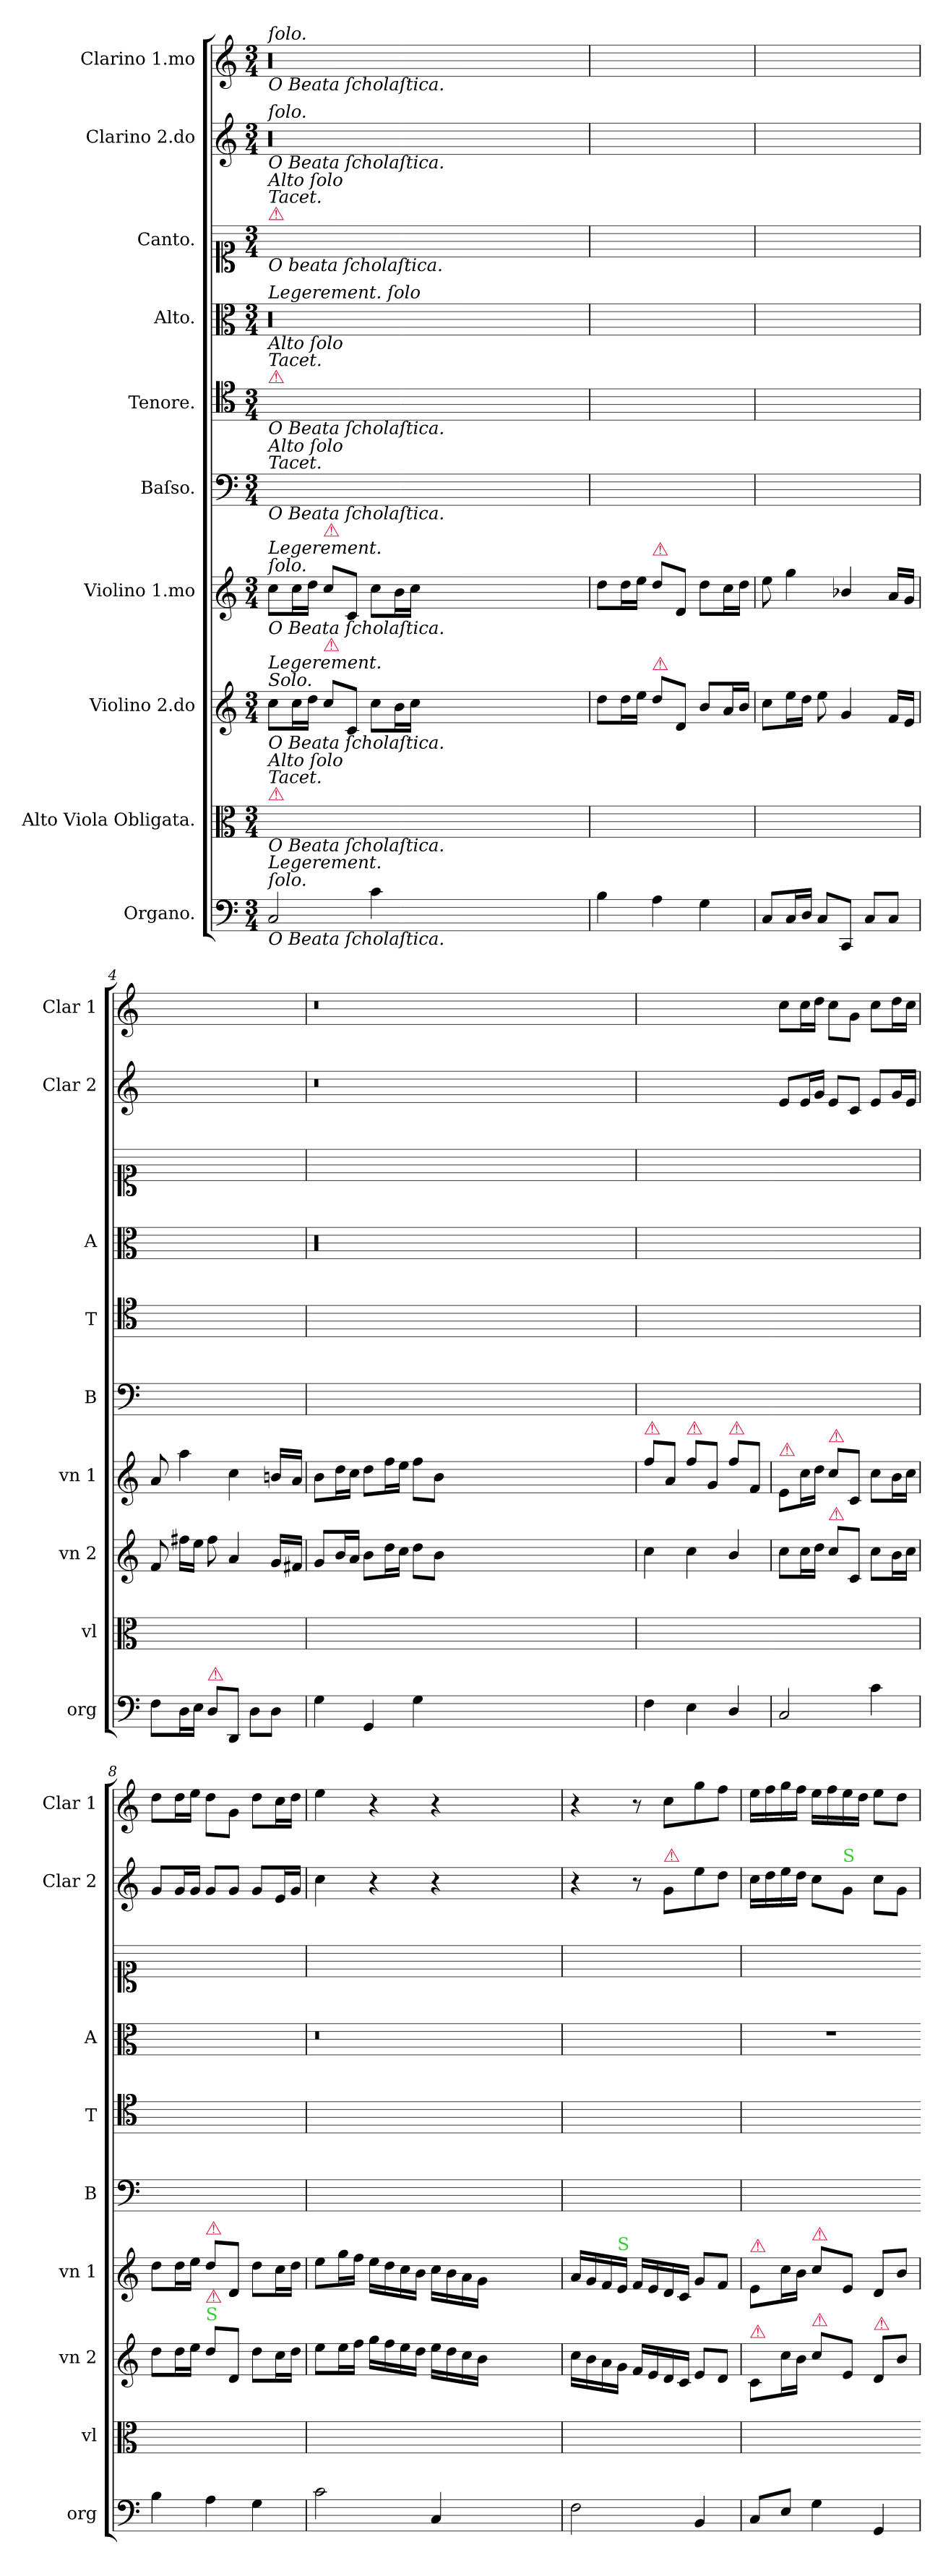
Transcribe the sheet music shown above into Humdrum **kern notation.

**kern	**kern	**kern	**kern	**kern	**kern	**kern	**kern	**kern	**kern
*part10	*part9	*part8	*part7	*part6	*part5	*part4	*part3	*part2	*part1
*staff10	*staff9	*staff8	*staff7	*staff6	*staff5	*staff4	*staff3	*staff2	*staff1
*I"Organo.	*I"Alto Viola Obligata.	*I"Violino 2.do	*I"Violino 1.mo	*I"Baſso.	*I"Tenore.	*I"Alto.	*I"Canto.	*I"Clarino 2.do	*I"Clarino 1.mo
*I'org	*I'vl	*I'vn 2	*I'vn 1	*I'B	*I'T	*I'A	*	*I'Clar 2	*I'Clar 1
*clefF4	*clefC3	*clefG2	*clefG2	*clefF4	*clefC4	*clefC3	*clefC1	*clefG2	*clefG2
*k[]	*k[]	*k[]	*k[]	*k[]	*k[]	*k[]	*k[]	*k[]	*k[]
*M3/4	*M3/4	*M3/4	*M3/4	*M3/4	*M3/4	*M3/4	*M3/4	*M3/4	*M3/4
=1	=1	=1	=1	=1	=1	=1	=1	=1	=1
!	!	!	!	!	!	!	!	!	!LO:TX:a:i:t=ſolo.
!	!	!	!	!	!	!	!	!	!LO:TX:b:i:t=O Beata ſcholaſtica.
!	!	!	!	!	!	!	!	!LO:TX:a:i:t=ſolo.	!
!	!	!	!	!	!	!	!	!LO:TX:b:i:t=O Beata ſcholaſtica.	!
!	!	!	!	!	!	!	!LO:TX:a:color=crimson:t=⚠	!	!
!	!	!	!	!	!	!	!LO:TX:a:i:t=Alto ſolo \nTacet.	!	!
!	!	!	!	!	!	!	!LO:TX:b:i:t=O beata ſcholaſtica.	!	!
!	!	!	!	!	!	!LO:TX:a:i:t=Legerement. ſolo	!	!	!
!	!	!	!	!	!LO:TX:a:color=crimson:t=⚠	!	!	!	!
!	!	!	!	!	!LO:TX:a:i:t=Alto ſolo \nTacet.	!	!	!	!
!	!	!	!	!	!LO:TX:b:i:t=O Beata ſcholaſtica.	!	!	!	!
!	!	!	!	!LO:TX:a:i:t=Alto ſolo \nTacet.	!	!	!	!	!
!	!	!	!	!LO:TX:b:i:t=O Beata ſcholaſtica.	!	!	!	!	!
!	!	!	!LO:TX:b:i:t=O Beata ſcholaſtica.	!	!	!	!	!	!
!	!	!	!LO:TX:a:i:t=ſolo.	!	!	!	!	!	!
!	!	!	!LO:TX:a:i:t=Legerement.	!	!	!	!	!	!
!	!	!LO:TX:b:i:t=O Beata ſcholaſtica.	!	!	!	!	!	!	!
!	!	!LO:TX:a:i:t=Solo.	!	!	!	!	!	!	!
!	!	!LO:TX:a:i:t=Legerement.	!	!	!	!	!	!	!
!	!LO:TX:a:color=crimson:t=⚠	!	!	!	!	!	!	!	!
!	!LO:TX:a:i:t=Alto ſolo \nTacet.	!	!	!	!	!	!	!	!
!	!LO:TX:b:i:t=O Beata ſcholaſtica.	!	!	!	!	!	!	!	!
!LO:TX:a:i:t=ſolo.	!	!	!	!	!	!	!	!	!
!LO:TX:b:i:t=O Beata ſcholaſtica.	!	!	!	!	!	!	!	!	!
!LO:TX:a:i:t=Legerement.	!	!	!	!	!	!	!	!	!
!	!	!	!	!	!	!LO:N:vis=00	!	!LO:N:vis=00	!LO:N:vis=00
2C/	2.ryy	8cc\L	8cc\L	2.ryy	2.ryy	0.r	2.ryy	0.r	0.r
.	.	16cc\L	16cc\L	.	.	.	.	.	.
.	.	16dd\JJ	16dd\JJ	.	.	.	.	.	.
!	!	!	!LO:TX:a:color=crimson:t=⚠	!	!	!	!	!	!
!	!	!LO:TX:a:color=crimson:t=⚠	!	!	!	!	!	!	!
.	.	8cc\L	8cc\L	.	.	.	.	.	.
.	.	8c/J	8c/J	.	.	.	.	.	.
4c\	.	8cc\L	8cc\L	.	.	.	.	.	.
.	.	16b\L	16b\L	.	.	.	.	.	.
.	.	16cc\JJ	16cc\JJ	.	.	.	.	.	.
0ryy	0ryy	0ryy	0ryy	0ryy	0ryy	.	0ryy	.	.
4ryy	4ryy	4ryy	4ryy	4ryy	4ryy	.	4ryy	.	.
=2	=2	=2	=2	=2	=2	=2	=2	=2	=2
4B\	2.ryy	8dd\L	8dd\L	2.ryy	2.ryy	2.ryy	2.ryy	2.ryy	2.ryy
.	.	16dd\L	16dd\L	.	.	.	.	.	.
.	.	16ee\JJ	16ee\JJ	.	.	.	.	.	.
!	!	!	!LO:TX:a:color=crimson:t=⚠	!	!	!	!	!	!
!	!	!LO:TX:a:color=crimson:t=⚠	!	!	!	!	!	!	!
4A\	.	8dd\L	8dd\L	.	.	.	.	.	.
.	.	8d/J	8d/J	.	.	.	.	.	.
4G\	.	8b/L	8dd\L	.	.	.	.	.	.
.	.	16a/L	16cc\L	.	.	.	.	.	.
.	.	16b/JJ	16dd\JJ	.	.	.	.	.	.
=3	=3	=3	=3	=3	=3	=3	=3	=3	=3
8C/L	2.ryy	8cc\L	8ee\	2.ryy	2.ryy	2.ryy	2.ryy	2.ryy	2.ryy
16C/L	.	16ee\L	4gg\	.	.	.	.	.	.
16D/JJ	.	16dd\JJ	.	.	.	.	.	.	.
8C/L	.	8ee\	.	.	.	.	.	.	.
8CC/J	.	4g/	4b-X/	.	.	.	.	.	.
8C/L	.	.	.	.	.	.	.	.	.
8C/J	.	16f/LL	16a/LL	.	.	.	.	.	.
.	.	16e/JJ	16g/JJ	.	.	.	.	.	.
=4	=4	=4	=4	=4	=4	=4	=4	=4	=4
8F\L	2.ryy	8f/	8a/	2.ryy	2.ryy	2.ryy	2.ryy	2.ryy	2.ryy
16D\L	.	16ff#X\LL	4aa\	.	.	.	.	.	.
16E\JJ	.	16ee\JJ	.	.	.	.	.	.	.
!LO:TX:a:color=crimson:t=⚠	!	!	!	!	!	!	!	!	!
8D\L	.	8ff#\	.	.	.	.	.	.	.
8DD/J	.	4a/	4cc\	.	.	.	.	.	.
8D\L	.	.	.	.	.	.	.	.	.
8D\J	.	16g/LL	16bn/LL	.	.	.	.	.	.
.	.	16f#X/JJ	16a/JJ	.	.	.	.	.	.
=5	=5	=5	=5	=5	=5	=5	=5	=5	=5
!	!	!	!	!	!	!LO:N:vis=00	!	!LO:N:vis=0	!LO:N:vis=0
4G\	2.ryy	8g/L	8b\L	2.ryy	2.ryy	0.r	2.ryy	1.r	1.r
.	.	16b/L	16dd\L	.	.	.	.	.	.
.	.	16a/JJ	16cc\JJ	.	.	.	.	.	.
4GG/	.	8b\L	8dd\L	.	.	.	.	.	.
.	.	16dd\L	16ff\L	.	.	.	.	.	.
.	.	16cc\JJ	16ee\JJ	.	.	.	.	.	.
4G\	.	8dd\L	8ff\L	.	.	.	.	.	.
.	.	8b\J	8b\J	.	.	.	.	.	.
0ryy	0ryy	0ryy	0ryy	0ryy	0ryy	.	0ryy	.	.
.	.	.	.	.	.	.	.	1.ryy	1.ryy
4ryy	4ryy	4ryy	4ryy	4ryy	4ryy	.	4ryy	.	.
=6	=6	=6	=6	=6	=6	=6	=6	=6	=6
!	!	!	!LO:TX:a:color=crimson:t=⚠	!	!	!	!	!	!
4F\	2.ryy	4cc\	8ff\L	2.ryy	2.ryy	2.ryy	2.ryy	2.ryy	2.ryy
.	.	.	8a/J	.	.	.	.	.	.
!	!	!	!LO:TX:a:color=crimson:t=⚠	!	!	!	!	!	!
4E\	.	4cc\	8ff\L	.	.	.	.	.	.
.	.	.	8g/J	.	.	.	.	.	.
!	!	!	!LO:TX:a:color=crimson:t=⚠	!	!	!	!	!	!
4D/	.	4b/	8ff\L	.	.	.	.	.	.
.	.	.	8f/J	.	.	.	.	.	.
=7	=7	=7	=7	=7	=7	=7	=7	=7-	=7-
!	!	!	!LO:TX:a:color=crimson:t=⚠	!	!	!	!	!	!
2C/	2.ryy	8cc\L	8e/L	2.ryy	2.ryy	2.ryy	2.ryy	8e/L	8cc\L
.	.	16cc\L	16cc\L	.	.	.	.	16e/L	16cc\L
.	.	16dd\JJ	16dd\JJ	.	.	.	.	16g/JJ	16dd\JJ
!	!	!	!LO:TX:a:color=crimson:t=⚠	!	!	!	!	!	!
!	!	!LO:TX:a:color=crimson:t=⚠	!	!	!	!	!	!	!
.	.	8cc\L	8cc\L	.	.	.	.	8e/L	8cc\L
.	.	8c/J	8c/J	.	.	.	.	8c/J	8g\J
4c\	.	8cc\L	8cc\L	.	.	.	.	8e/L	8cc\L
.	.	16b\L	16b\L	.	.	.	.	16g/L	16dd\L
.	.	16cc\JJ	16cc\JJ	.	.	.	.	16e/JJ	16cc\JJ
=8	=8	=8	=8	=8	=8	=8	=8	=8	=8
4B\	2.ryy	8dd\L	8dd\L	2.ryy	2.ryy	2.ryy	2.ryy	8g/L	8dd\L
.	.	16dd\L	16dd\L	.	.	.	.	16g/L	16dd\L
.	.	16ee\JJ	16ee\JJ	.	.	.	.	16g/JJ	16ee\JJ
!	!	!	!LO:TX:a:color=crimson:t=⚠	!	!	!	!	!	!
!	!	!LO:TX:a:color=limegreen:t=S	!	!	!	!	!	!	!
!	!	!LO:TX:a:color=crimson:t=⚠	!	!	!	!	!	!	!
4A\	.	8dd\L	8dd\L	.	.	.	.	8g/L	8dd\L
.	.	8d/J	8d/J	.	.	.	.	8g/J	8g\J
4G\	.	8dd\L	8dd\L	.	.	.	.	8g/L	8dd\L
.	.	16cc\L	16cc\L	.	.	.	.	16e/L	16cc\L
.	.	16dd\JJ	16dd\JJ	.	.	.	.	16g/JJ	16dd\JJ
=9	=9	=9	=9	=9	=9	=9	=9	=9	=9
!	!	!	!	!	!	!LO:N:vis=0	!	!	!
2c\	2.ryy	8ee\L	8ee\L	2.ryy	2.ryy	1.r	2.ryy	4cc\	4ee\
.	.	16ee\L	16gg\L	.	.	.	.	.	.
.	.	16ff\JJ	16ff\JJ	.	.	.	.	.	.
.	.	16gg\LL	16ee\LL	.	.	.	.	4r	4r
.	.	16ff\	16dd\	.	.	.	.	.	.
.	.	16ee\	16cc\	.	.	.	.	.	.
.	.	16dd\JJ	16b\JJ	.	.	.	.	.	.
4C/	.	16ee\LL	16cc\LL	.	.	.	.	4r	4r
.	.	16dd\	16b\	.	.	.	.	.	.
.	.	16cc\	16a\	.	.	.	.	.	.
.	.	16b\JJ	16g\JJ	.	.	.	.	.	.
2.ryy	2.ryy	2.ryy	2.ryy	2.ryy	2.ryy	.	2.ryy	2.ryy	2.ryy
=10	=10	=10	=10	=10	=10	=10	=10	=10	=10
2F\	2.ryy	16cc\LL	16a/LL	2.ryy	2.ryy	2.ryy	2.ryy	4r	4r
.	.	16b\	16g/	.	.	.	.	.	.
.	.	16a\	16f/	.	.	.	.	.	.
!	!	!	!LO:TX:a:color=limegreen:t=S	!	!	!	!	!	!
.	.	16g\JJ	16e/JJ	.	.	.	.	.	.
.	.	16f/LL	16f/LL	.	.	.	.	8r	8r
.	.	16e/	16e/	.	.	.	.	.	.
!	!	!	!	!	!	!	!	!LO:TX:a:color=crimson:t=⚠	!
.	.	16d/	16d/	.	.	.	.	8g/L	8cc\L
.	.	16c/JJ	16c/JJ	.	.	.	.	.	.
4BB/	.	8e/L	8g/L	.	.	.	.	8ee\	8gg\
.	.	8d/J	8f/J	.	.	.	.	8dd\J	8ff\J
=11	=11	=11	=11	=11	=11	=11	=11	=11	=11
!	!	!	!LO:TX:a:color=crimson:t=⚠	!	!	!	!	!	!
!	!	!LO:TX:a:color=crimson:t=⚠	!	!	!	!	!	!	!
8C/L	2.ryy	8c/L	8e/L	2.ryy	2.ryy	2.r	2.ryy	16cc\LL	16ee\LL
.	.	.	.	.	.	.	.	16dd\	16ff\
8E/J	.	16cc\L	16cc\L	.	.	.	.	16ee\	16gg\
.	.	16b\JJ	16b\JJ	.	.	.	.	16dd\JJ	16ff\JJ
!	!	!	!LO:TX:a:color=crimson:t=⚠	!	!	!	!	!	!
!	!	!LO:TX:a:color=crimson:t=⚠	!	!	!	!	!	!	!
4G\	.	8cc\L	8cc/L	.	.	.	.	8cc\L	16ee\LL
.	.	.	.	.	.	.	.	.	16ff\
!	!	!	!	!	!	!	!	!LO:TX:a:color=limegreen:t=S	!
.	.	8e/J	8e/J	.	.	.	.	8g\J	16ee\
.	.	.	.	.	.	.	.	.	16dd\JJ
!	!	!LO:TX:a:color=crimson:t=⚠	!	!	!	!	!	!	!
4GG/	.	8d/L	8d/L	.	.	.	.	8cc\L	8ee\L
.	.	8b\J	8b/J	.	.	.	.	8g\J	8dd\J
=	=	=	=	=	=	=-	=	=	=
*-	*-	*-	*-	*-	*-	*-	*-	*-	*-
